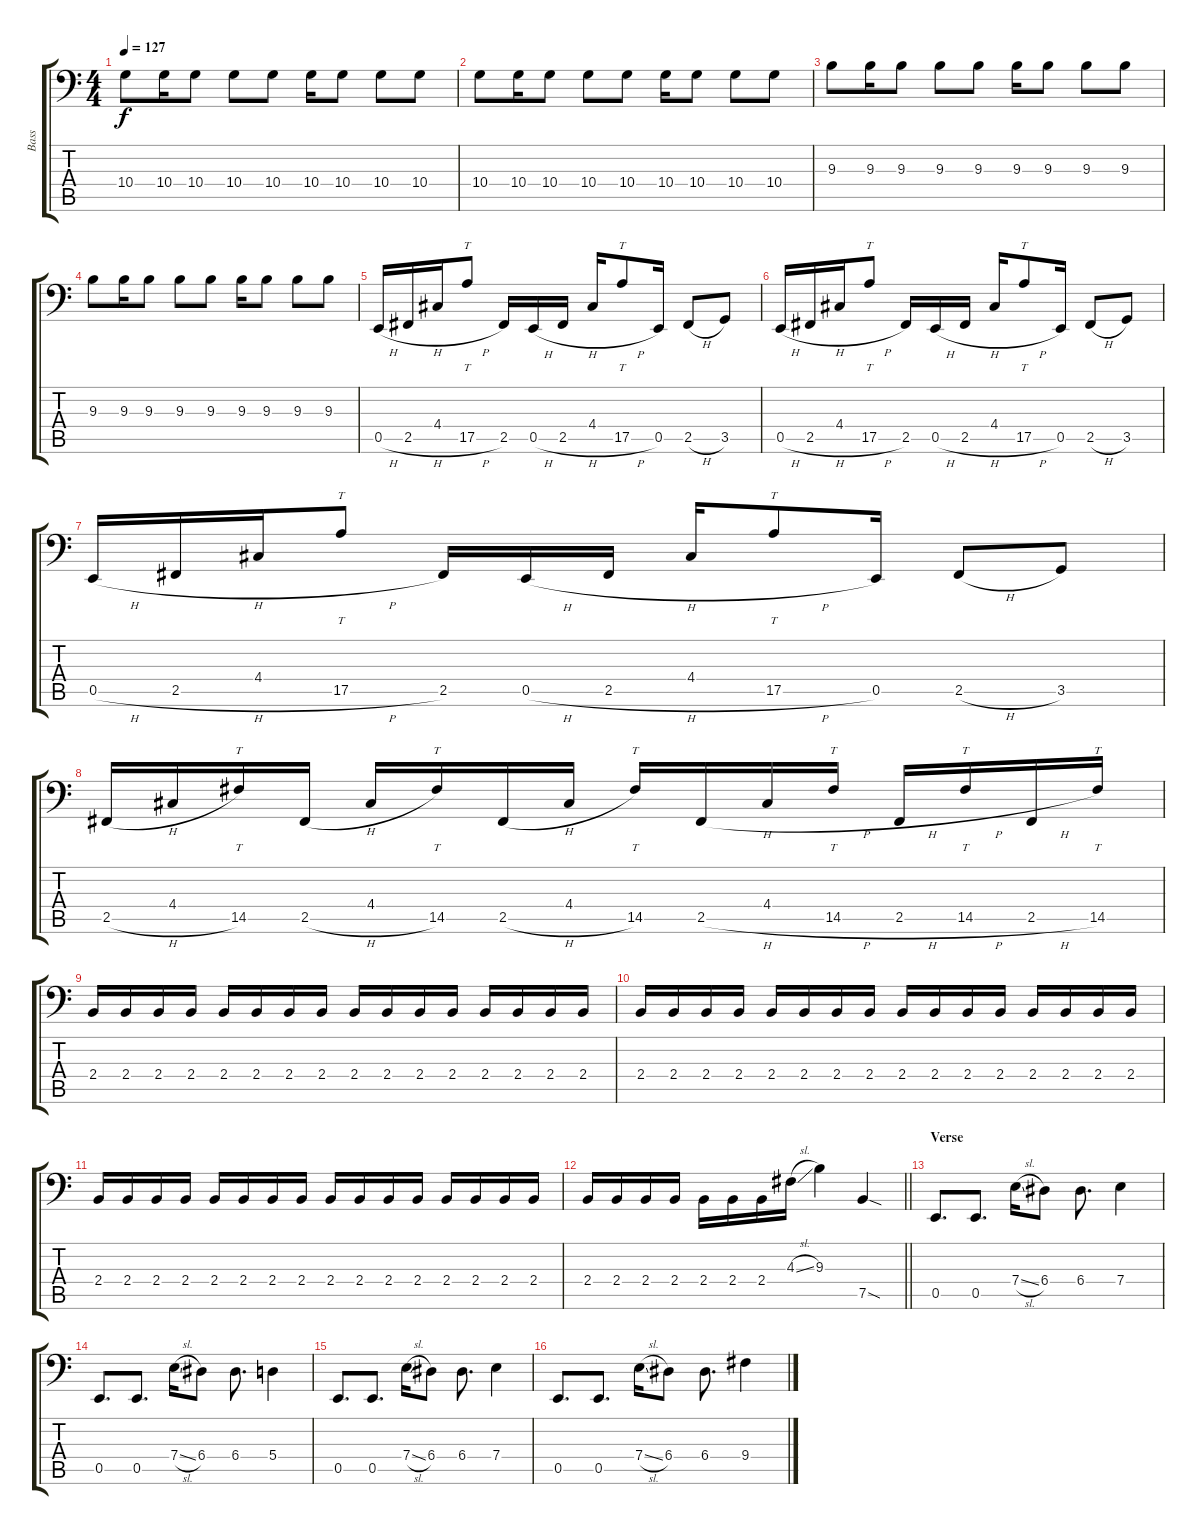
\track ("Bass" "Bass") {instrument electricbassfinger}
\staff {score tabs}
\tuning (B2 G2 D2 A1 E1 B0) {hide}
\ts (4 4)
\tempo 127
\clef f4
\ks c
10.4.8{dy f} 10.4.16 10.4.8 10.4.8 10.4.8 10.4.16 10.4.8 10.4.8 10.4.8 |
10.4.8 10.4.16 10.4.8 10.4.8 10.4.8 10.4.16 10.4.8 10.4.8 10.4.8 |
9.3.8 9.3.16 9.3.8 9.3.8 9.3.8 9.3.16 9.3.8 9.3.8 9.3.8 |
9.3.8 9.3.16 9.3.8 9.3.8 9.3.8 9.3.16 9.3.8 9.3.8 9.3.8 |
0.5{h}.16 2.5{h}.16 4.4.16 17.5{h}.8{tt} 2.5.16 0.5{h}.16 2.5{h}.16 4.4.16 17.5{h}.8{tt} 0.5.16 2.5{h}.8 3.5.8 |
0.5{h}.16 2.5{h}.16 4.4.16 17.5{h}.8{tt} 2.5.16 0.5{h}.16 2.5{h}.16 4.4.16 17.5{h}.8{tt} 0.5.16 2.5{h}.8 3.5.8 |
0.5{h}.16 2.5{h}.16 4.4.16 17.5{h}.8{tt} 2.5.16 0.5{h}.16 2.5{h}.16 4.4.16 17.5{h}.8{tt} 0.5.16 2.5{h}.8 3.5.8 |
2.5{h}.16 4.4.16 14.5.16{tt} 2.5{h}.16 4.4.16 14.5.16{tt} 2.5{h}.16 4.4.16 14.5.16{tt} 2.5{h}.16 4.4.16 14.5{h}.16{tt} 2.5{h}.16 14.5{h}.16{tt} 2.5{h}.16 14.5.16{tt} |
2.4.16 2.4.16 2.4.16 2.4.16 2.4.16 2.4.16 2.4.16 2.4.16 2.4.16 2.4.16 2.4.16 2.4.16 2.4.16 2.4.16 2.4.16 2.4.16 |
2.4.16 2.4.16 2.4.16 2.4.16 2.4.16 2.4.16 2.4.16 2.4.16 2.4.16 2.4.16 2.4.16 2.4.16 2.4.16 2.4.16 2.4.16 2.4.16 |
2.4.16 2.4.16 2.4.16 2.4.16 2.4.16 2.4.16 2.4.16 2.4.16 2.4.16 2.4.16 2.4.16 2.4.16 2.4.16 2.4.16 2.4.16 2.4.16 |
\barLineRight lightlight
2.4.16 2.4.16 2.4.16 2.4.16 2.4.16 2.4.16 2.4.16 4.3{sl}.16 9.3.4 7.5{sod}.4 |
\section ("" "Verse")
0.5.8{d} 0.5.8{d} 7.4{sl}.16 6.4.8 6.4.8{d} 7.4.4 |
0.5.8{d} 0.5.8{d} 7.4{sl}.16 6.4.8 6.4.8{d} 5.4.4 |
0.5.8{d} 0.5.8{d} 7.4{sl}.16 6.4.8 6.4.8{d} 7.4.4 |
0.5.8{d} 0.5.8{d} 7.4{sl}.16 6.4.8 6.4.8{d} 9.4.4
